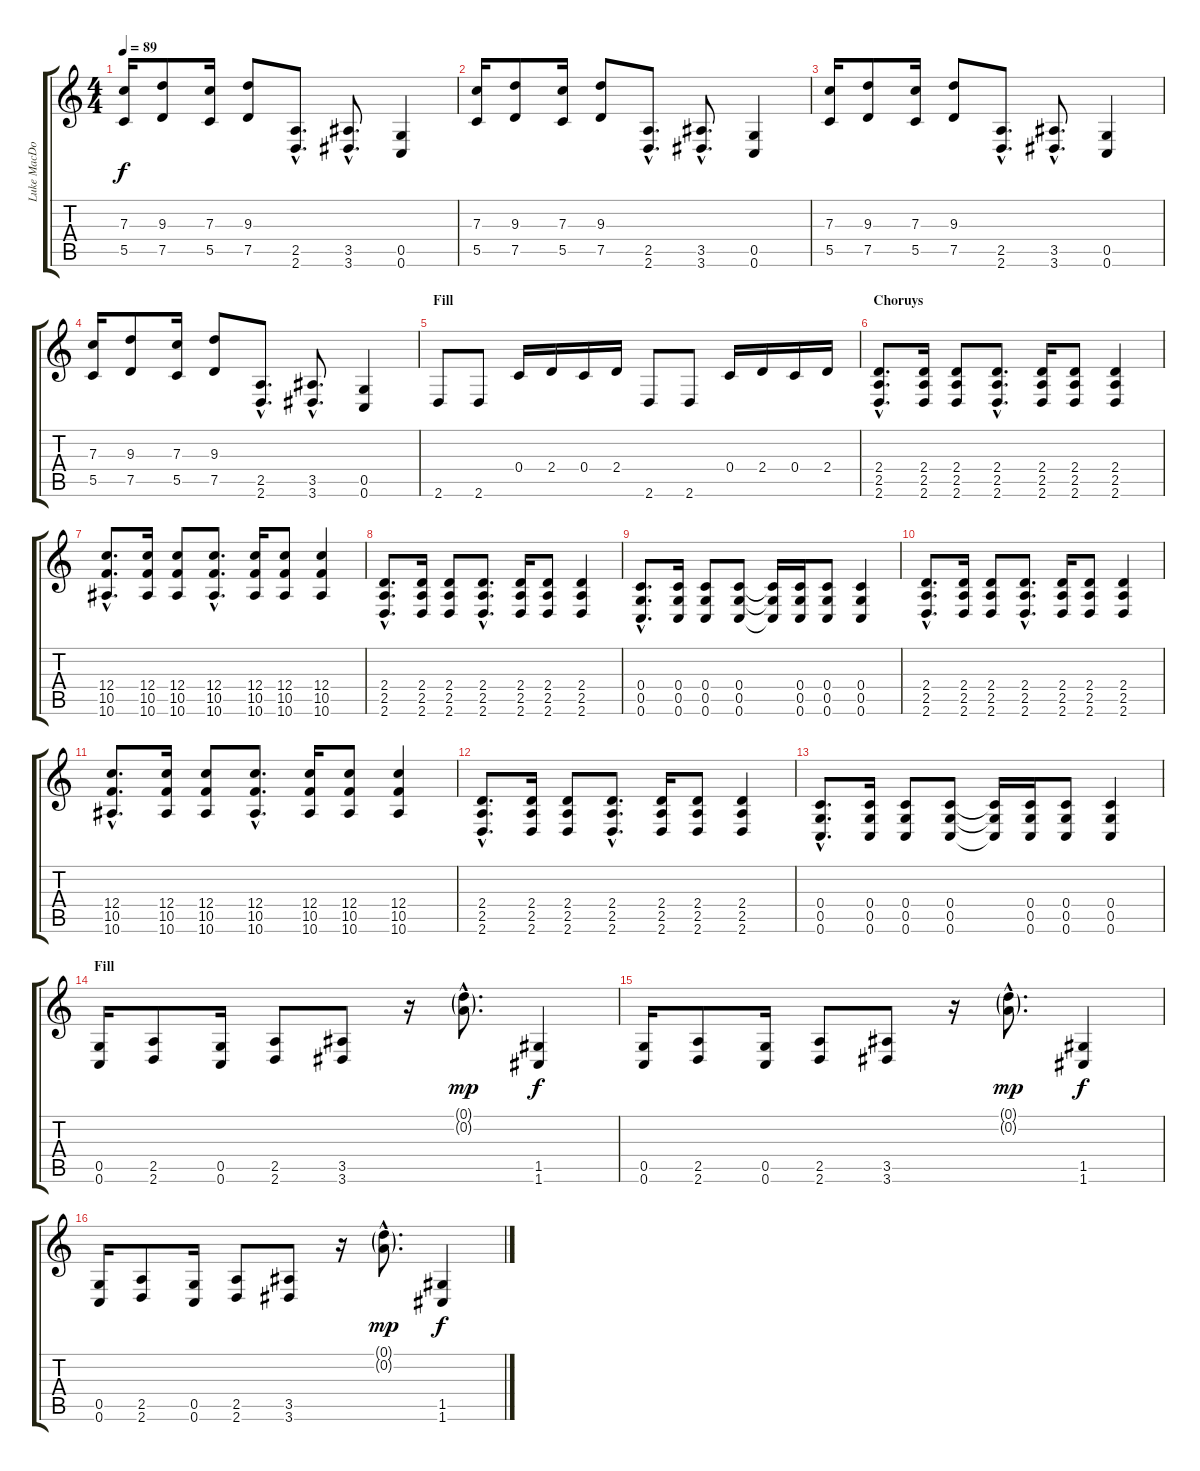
\track ("Luke MacDonald (guitar)" "Luke MacDo") {instrument distortionguitar}
\staff {score tabs}
\tuning (D4 A3 F3 C3 G2 C2) {hide}
\ts (4 4)
\tempo 89
\clef g2
\ks c
(7.3 5.5).16{dy f} (9.3 7.5).8 (7.3 5.5).16 (9.3 7.5).8 (2.5{hac} 2.6{hac}).8{d} (3.5{hac} 3.6{hac}).8{d} (0.5 0.6).4 |
(7.3 5.5).16 (9.3 7.5).8 (7.3 5.5).16 (9.3 7.5).8 (2.5{hac} 2.6{hac}).8{d} (3.5{hac} 3.6{hac}).8{d} (0.5 0.6).4 |
(7.3 5.5).16 (9.3 7.5).8 (7.3 5.5).16 (9.3 7.5).8 (2.5{hac} 2.6{hac}).8{d} (3.5{hac} 3.6{hac}).8{d} (0.5 0.6).4 |
(7.3 5.5).16 (9.3 7.5).8 (7.3 5.5).16 (9.3 7.5).8 (2.5{hac} 2.6{hac}).8{d} (3.5{hac} 3.6{hac}).8{d} (0.5 0.6).4 |
\section ("" "Fill")
2.6.8 2.6.8 0.4.16 2.4.16 0.4.16 2.4.16 2.6.8 2.6.8 0.4.16 2.4.16 0.4.16 2.4.16 |
\section ("" "Choruys")
(2.4{hac} 2.5{hac} 2.6{hac}).8{d} (2.4 2.5 2.6).16 (2.4 2.5 2.6).8 (2.4{hac} 2.5{hac} 2.6{hac}).8{d} (2.4 2.5 2.6).16 (2.4 2.5 2.6).8 (2.4 2.5 2.6).4 |
(12.4{hac} 10.5{hac} 10.6{hac}).8{d} (12.4 10.5 10.6).16 (12.4 10.5 10.6).8 (12.4{hac} 10.5{hac} 10.6{hac}).8{d} (12.4 10.5 10.6).16 (12.4 10.5 10.6).8 (12.4 10.5 10.6).4 |
(2.4{hac} 2.5{hac} 2.6{hac}).8{d} (2.4 2.5 2.6).16 (2.4 2.5 2.6).8 (2.4{hac} 2.5{hac} 2.6{hac}).8{d} (2.4 2.5 2.6).16 (2.4 2.5 2.6).8 (2.4 2.5 2.6).4 |
(0.4{hac} 0.5{hac} 0.6{hac}).8{d} (0.4 0.5 0.6).16 (0.4 0.5 0.6).8 (0.4 0.5 0.6).8 (0.4{t} 0.5{t} 0.6{t}).16 (0.4 0.5 0.6).16 (0.4 0.5 0.6).8 (0.4 0.5 0.6).4 |
(2.4{hac} 2.5{hac} 2.6{hac}).8{d} (2.4 2.5 2.6).16 (2.4 2.5 2.6).8 (2.4{hac} 2.5{hac} 2.6{hac}).8{d} (2.4 2.5 2.6).16 (2.4 2.5 2.6).8 (2.4 2.5 2.6).4 |
(12.4{hac} 10.5{hac} 10.6{hac}).8{d} (12.4 10.5 10.6).16 (12.4 10.5 10.6).8 (12.4{hac} 10.5{hac} 10.6{hac}).8{d} (12.4 10.5 10.6).16 (12.4 10.5 10.6).8 (12.4 10.5 10.6).4 |
(2.4{hac} 2.5{hac} 2.6{hac}).8{d} (2.4 2.5 2.6).16 (2.4 2.5 2.6).8 (2.4{hac} 2.5{hac} 2.6{hac}).8{d} (2.4 2.5 2.6).16 (2.4 2.5 2.6).8 (2.4 2.5 2.6).4 |
(0.4{hac} 0.5{hac} 0.6{hac}).8{d} (0.4 0.5 0.6).16 (0.4 0.5 0.6).8 (0.4 0.5 0.6).8 (0.4{t} 0.5{t} 0.6{t}).16 (0.4 0.5 0.6).16 (0.4 0.5 0.6).8 (0.4 0.5 0.6).4 |
\section ("" "Fill")
(0.5 0.6).16 (2.5 2.6).8 (0.5 0.6).16 (2.5 2.6).8 (3.5 3.6).8 r.16 (0.1{g hac} 0.2{g hac}).8{d dy mp} (1.5 1.6).4{dy f} |
(0.5 0.6).16 (2.5 2.6).8 (0.5 0.6).16 (2.5 2.6).8 (3.5 3.6).8 r.16 (0.1{g hac} 0.2{g hac}).8{d dy mp} (1.5 1.6).4{dy f} |
(0.5 0.6).16 (2.5 2.6).8 (0.5 0.6).16 (2.5 2.6).8 (3.5 3.6).8 r.16 (0.1{g hac} 0.2{g hac}).8{d dy mp} (1.5 1.6).4{dy f}
